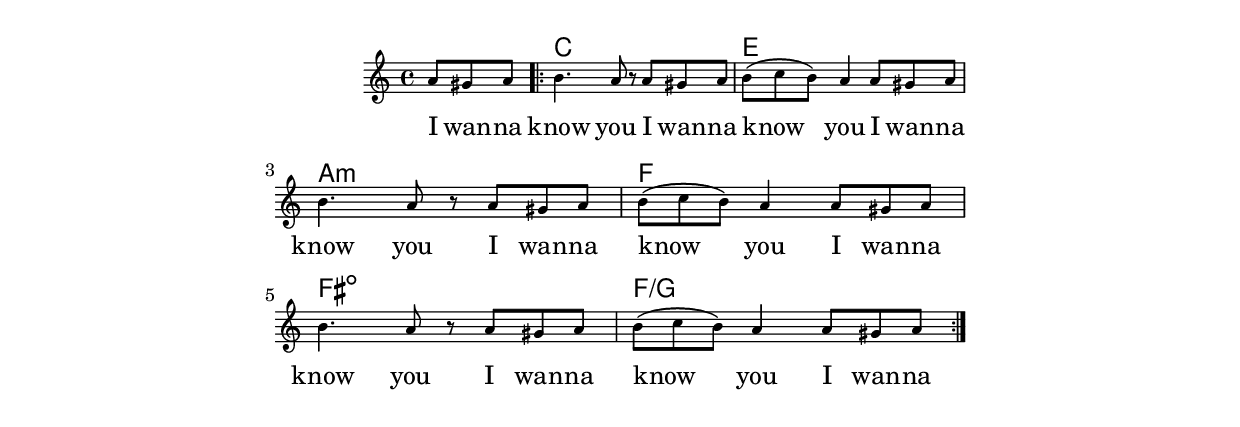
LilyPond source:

\version "2.19.45"
\paper {
	line-width = 4.6\in
}

melody = \relative c'' {
  \clef treble
  \key c \major
  \time 4/4
  \set Score.voltaSpannerDuration = #(ly:make-moment 4/4)
	\new Voice = "words" {
		\partial 4. a8 gis a |
		\repeat volta 2 {
		 b4. a8 r a gis a | b( c b) a4 a8 gis a |
		 b4. a8 r a gis a | b( c b) a4 a8 gis a |
		 b4. a8 r a gis a | b( c b) a4 a8 gis a |
		}
	}
}

text =  \lyricmode {
	I wan -- na 
	know you I wan -- na 
	know__ you I wan -- na 
	know you I wan -- na 
	know__ you I wan -- na 
	know you I wan -- na 
	know__ you I wan -- na 
}

harmonies = \chordmode {
\set noChordSymbol = "" 
	\partial 4. r4. | c1 | e | a:m | f | fis:dim | f/g |
}

\score {
  <<
    \new ChordNames {
      \set chordChanges = ##t
      \harmonies
    }
    \new Staff \with { \magnifyStaff #5/7 } {
    	\new Voice = "one" { \melody }
  	}
    	\new Lyrics \lyricsto "words" \text
  >>
  \layout { 
   % #(layout-set-staff-size 14)
   \context { \ChordNames
     \override ChordName #'font-size = #1
  	} 
  }
  \midi { 
  	\tempo 4 = 116
  }
}